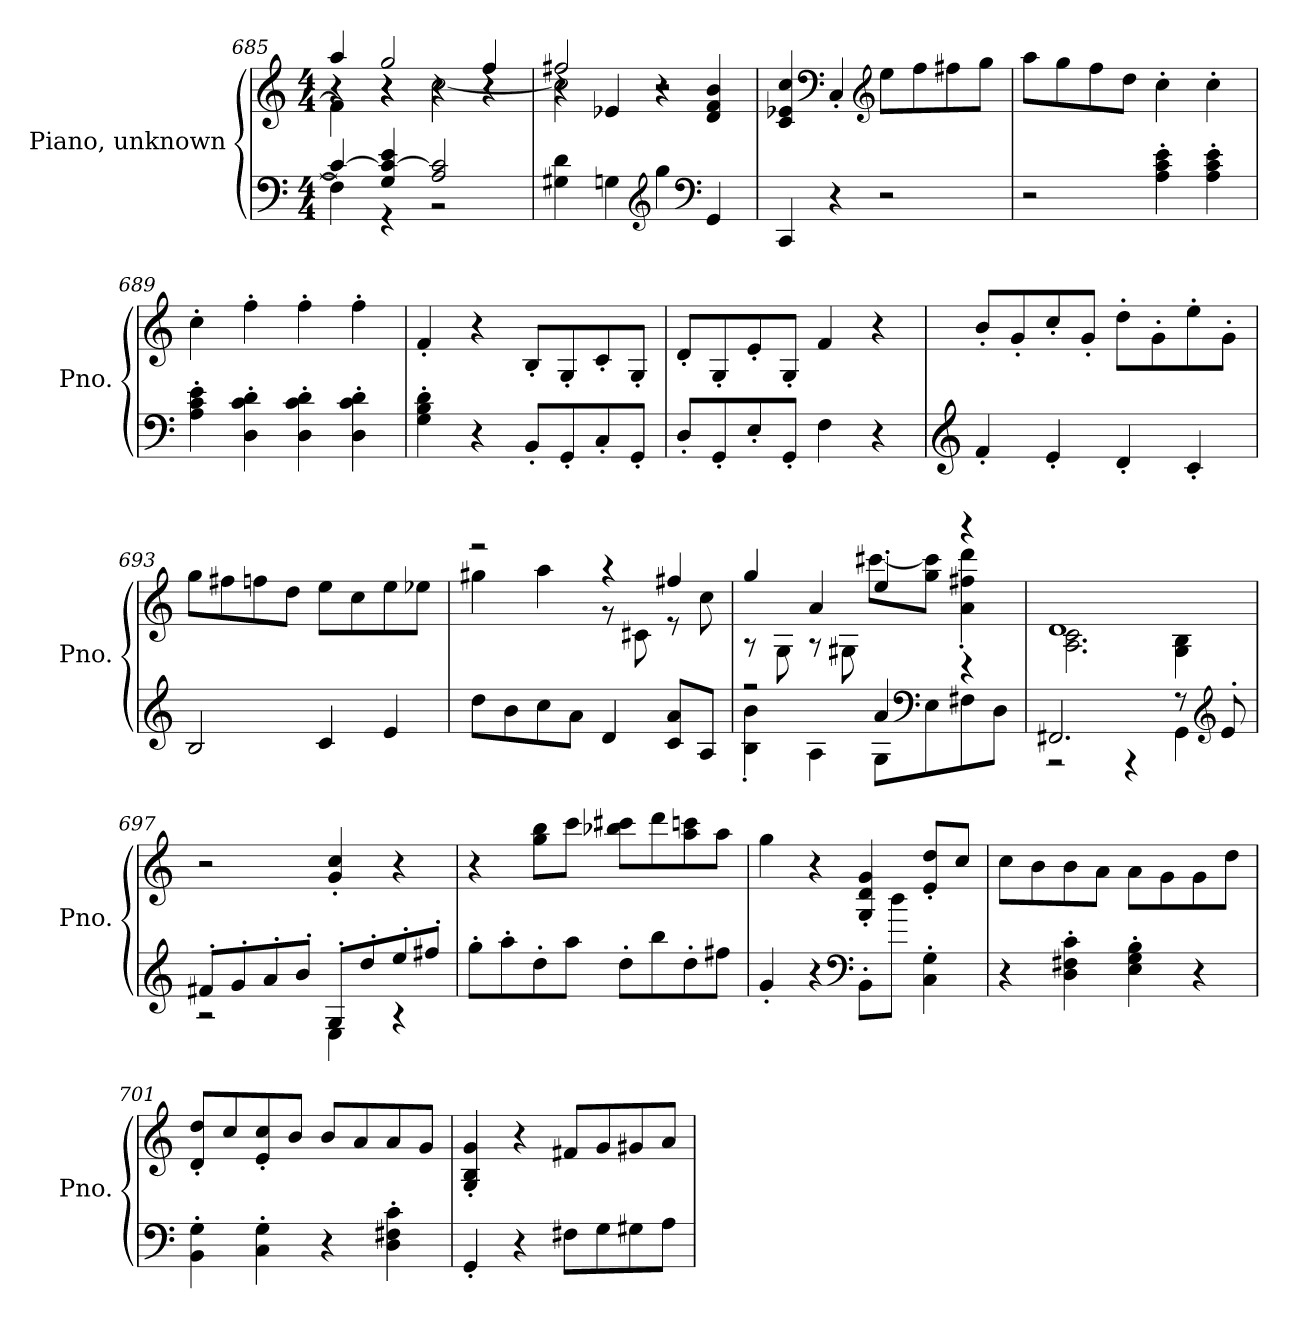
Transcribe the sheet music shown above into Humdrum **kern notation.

**kern	**kern
*part1	*part1
*staff2	*staff1
*I"Piano, unknown	*
*I'Pno.	*
*clefF4	*clefG2
*k[]	*k[]
*M4/4	*M4/4
=685	=685
*^	*^
*	*	*	*^
4c/_	4F\]	4r	4f\]	4aa/
4G/ 4c/_ 4e/	4r	2gg/	4r	4r
2A/ 2c/]	2r	.	[2cc\	4r
.	.	4r	.	4ff/
*v	*v	*	*	*
!!LO:LB:g=z	!!	!!
=686	=686	=686	=686
4G#X\ 4d\	2ff#X/	2cc\]	4r
4Gn\	.	.	4e-X/
*clefG2	*	*	*
4gg\	2r	2r	4r
*clefF4	*	*	*
4GG/	.	.	4d/ 4f/ 4b/
*	*v	*v	*v
=687	=687
4CC/	4c/ 4e-X/ 4cc/
*	*clefF4
4r	4C'/
*	*clefG2
2r	8ee\L
.	8ff\
.	8ff#X\
.	8gg\J
=688	=688
2r	8aa\L
.	8gg\
.	8ff\
.	8dd\J
4A\' 4c\' 4e\'	4cc'\
4A\' 4c\' 4e\'	4cc'\
=689	=689
4A\' 4c\' 4e\'	4cc'\
4D\' 4c\' 4d\'	4ff'\
4D\' 4c\' 4d\'	4ff'\
4D\' 4c\' 4d\'	4ff'\
=690	=690
4G\' 4B\' 4d\'	4f'/
4r	4r
8BB'/L	8B'/L
8GG'/	8G'/
8C'/	8c'/
8GG'/J	8G'/J
!!LO:PB:g=z
=691	=691
8D'/L	8d'/L
8GG'/	8G'/
8E'/	8e'/
8GG'/J	8G'/J
4F\	4f/
4r	4r
=692	=692
*clefG2	*
4f'/	8b'/L
.	8g'/
4e'/	8cc'/
.	8g'/J
4d'/	8dd'\L
.	8g'\
4c'/	8ee'\
.	8g'\J
=693	=693
2B/	8gg\L
.	8ff#X\
.	8ffn\
.	8dd\J
4c/	8ee\L
.	8cc\
4e/	8ee\
.	8ee-X\J
=694	=694
*	*^
8dd\L	2r	4gg#X\
8b\	.	.
8cc\	.	4aa\
8a\J	.	.
4d/	4r	8r
.	.	8c#X\
8c/ 8a/L	4ff#X/	8r
8A/J	.	8cc\
!!LO:LB:g=z	!!
=695	=695	=695
*^	*	*
2r	4B\' 4b\'	4gg/	8r
.	.	.	8G\
.	4A\	4a/	8r
.	.	.	8G#X\
4a/	8G\L	4ee'/	[8ccc#X\L
*clefF4	*	*	*
.	8E\	.	8gg\ 8ccc#\]J
4r	8F#X\	4r	4a\' 4ff#X\' 4ddd\'
.	8D\J	.	.
=696	=696	=696	=696
2.FF#X/	2r	1d	2.A\ 2.c\
.	4r	.	.
8r	4GG\	.	4G\ 4B\
*clefG2	*	*	*
8e'/	.	.	.
*	*	*v	*v
=697	=697	=697
8f#X'/L	2r	2r
8g'/	.	.
8a'/	.	.
8b'/J	.	.
8G'/L	4E\	4g/' 4cc/'
8dd'/	.	.
8ee'/	4r	4r
8ff#X'/J	.	.
*v	*v	*
=698	=698
8gg'\L	4r
8aa'\	.
8dd'\	8gg\ 8bb\L
8aa\J	8ccc\J
8dd'\L	8bb-X\ 8ccc#X\L
8bb\	8ddd\
8dd'\	8aa\ 8cccn\
8ff#X\J	8aa\J
!!LO:LB:g=z
=699	=699
4g'/	4gg\
4r	4r
*clefF4	*
8BB'\L	4G/' 4d/' 4g/'
8dd\J	.
4C\' 4G\'	8e/' 8dd/'L
.	8cc/J
=700	=700
4r	8cc\L
.	8b\
4D\' 4F#X\' 4c\'	8b\
.	8a\J
4E\' 4G\' 4B\'	8a\L
.	8g\
4r	8g\
.	8dd\J
=701	=701
4BB\' 4G\'	8d/' 8dd/'L
.	8cc/
4C\' 4G\'	8e/' 8cc/'
.	8b/J
4r	8b/L
.	8a/
4D\' 4F#X\' 4c\'	8a/
.	8g/J
=702	=702
4GG'/	4G/' 4B/' 4g/'
4r	4r
8F#X\L	8f#X/L
8G\	8g/
8G#X\	8g#X/
8A\J	8a/J
=	=
*-	*-
